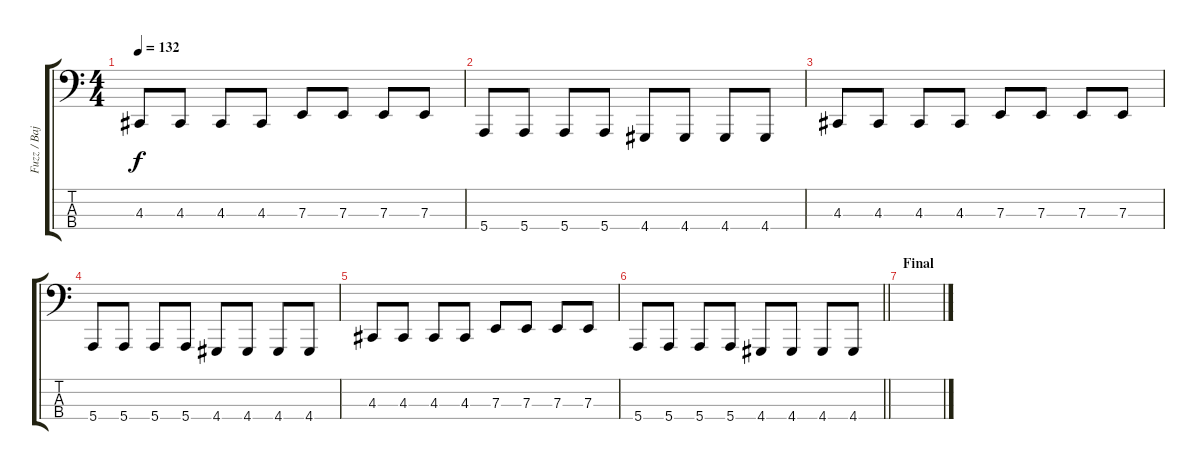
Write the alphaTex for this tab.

\track ("Fuzz / Bajo" "Fuzz / Baj") {instrument lead2sawtooth}
\staff {score tabs}
\tuning (G2 D2 A1 E1) {hide}
\ts (4 4)
\tempo 132
\clef f4
\ks c
4.3.8{dy f} 4.3.8 4.3.8 4.3.8 7.3.8 7.3.8 7.3.8 7.3.8 |
5.4.8 5.4.8 5.4.8 5.4.8 4.4.8 4.4.8 4.4.8 4.4.8 |
4.3.8 4.3.8 4.3.8 4.3.8 7.3.8 7.3.8 7.3.8 7.3.8 |
5.4.8 5.4.8 5.4.8 5.4.8 4.4.8 4.4.8 4.4.8 4.4.8 |
4.3.8 4.3.8 4.3.8 4.3.8 7.3.8 7.3.8 7.3.8 7.3.8 |
\barLineRight lightlight
5.4.8 5.4.8 5.4.8 5.4.8 4.4.8 4.4.8 4.4.8 4.4.8 |
\section ("" "Final")
